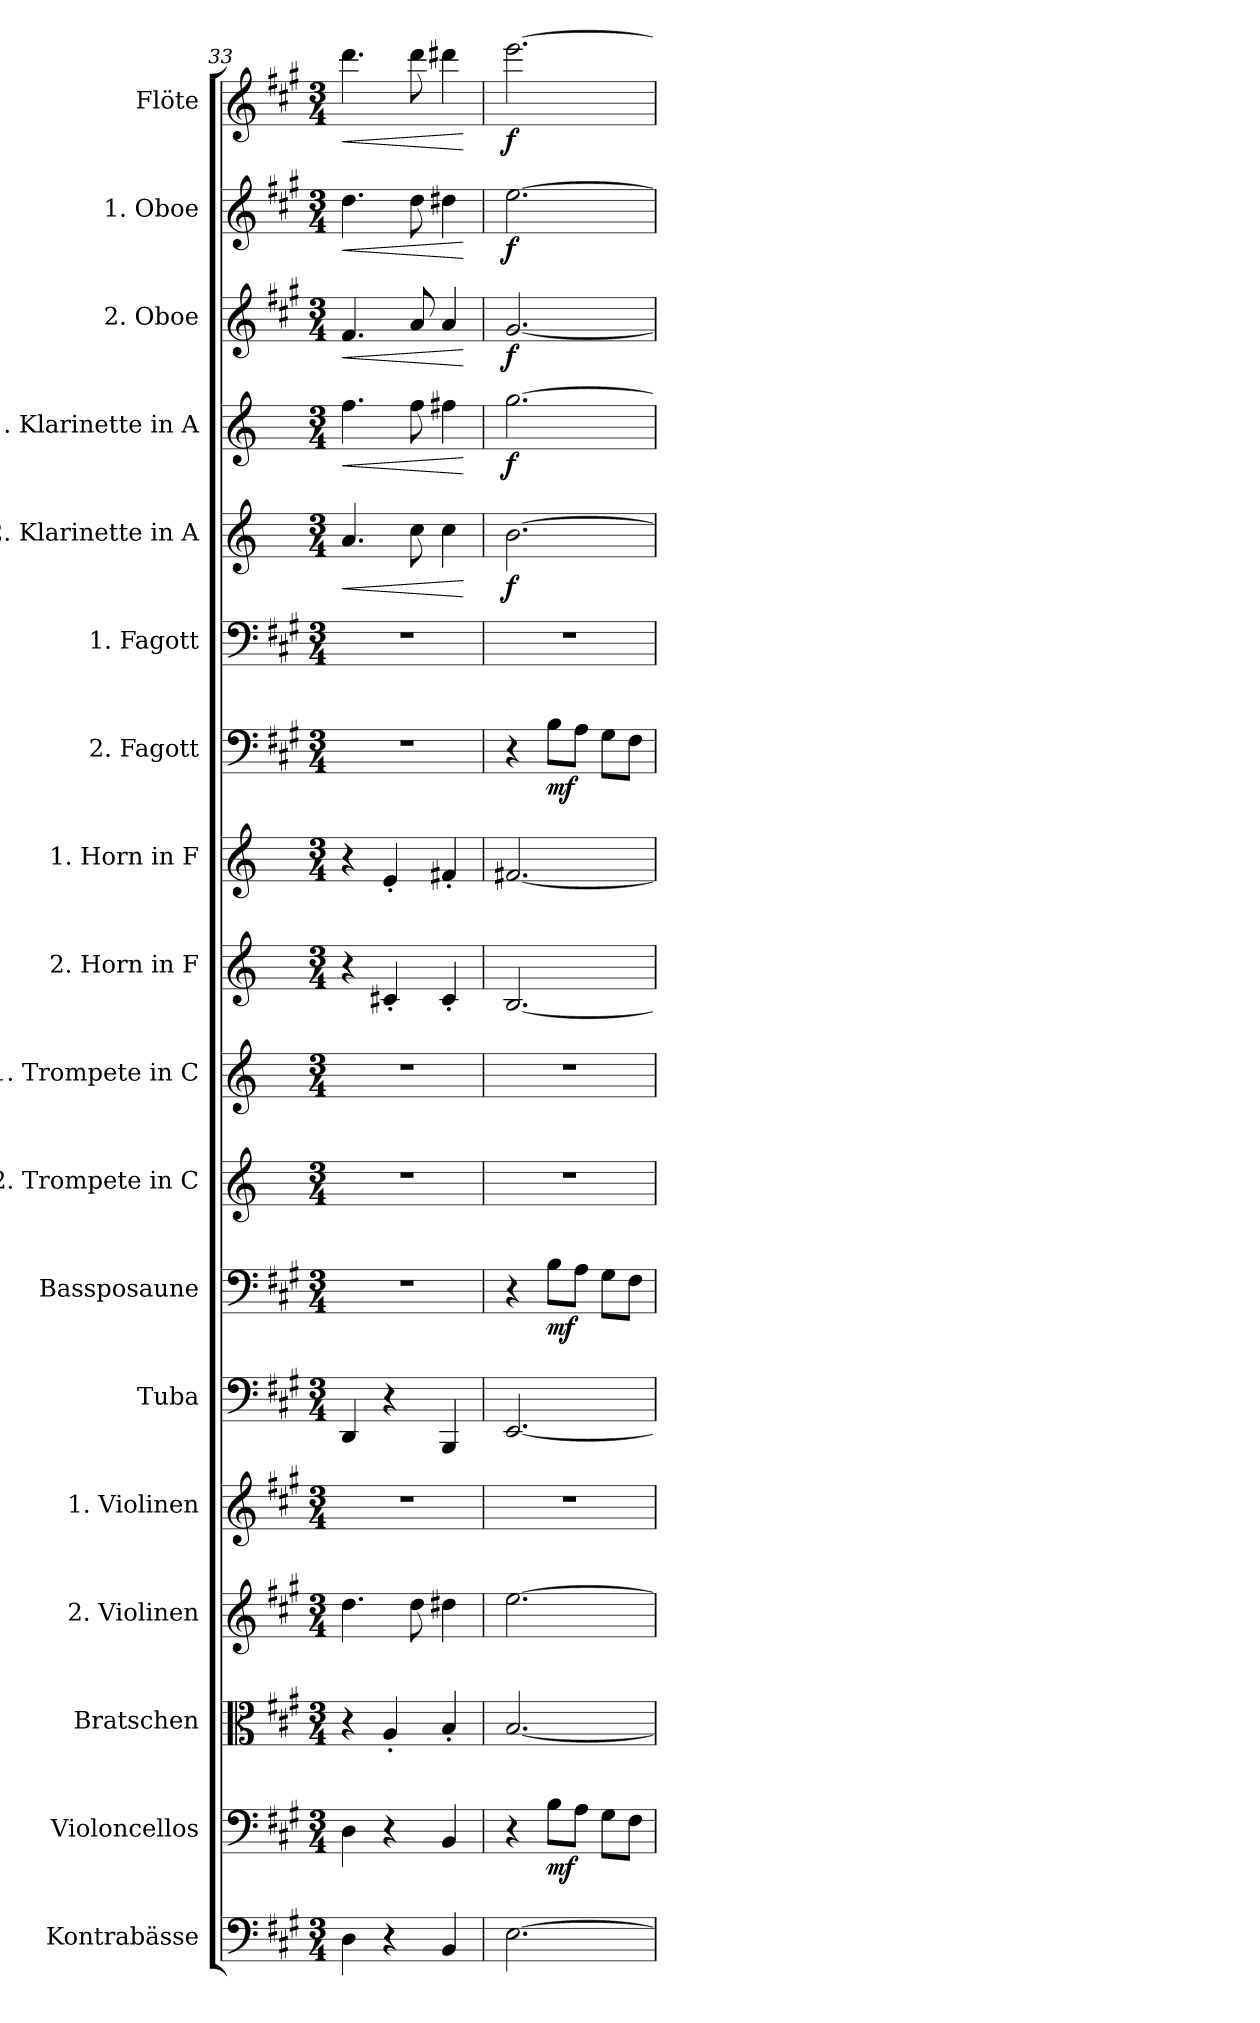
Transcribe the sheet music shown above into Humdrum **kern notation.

**kern	**kern	**dynam	**kern	**kern	**kern	**kern	**kern	**dynam	**kern	**kern	**kern	**kern	**kern	**dynam	**kern	**kern	**dynam	**kern	**dynam	**kern	**dynam	**kern	**dynam	**kern	**dynam
*part18	*part17	*part17	*part16	*part15	*part14	*part13	*part12	*part12	*part11	*part10	*part9	*part8	*part7	*part7	*part6	*part5	*part5	*part4	*part4	*part3	*part3	*part2	*part2	*part1	*part1
*staff18	*staff17	*staff17	*staff16	*staff15	*staff14	*staff13	*staff12	*staff12	*staff11	*staff10	*staff9	*staff8	*staff7	*staff7	*staff6	*staff5	*staff5	*staff4	*staff4	*staff3	*staff3	*staff2	*staff2	*staff1	*staff1
*I"Kontrabässe	*I"Violoncellos	*	*I"Bratschen	*I"2. Violinen	*I"1. Violinen	*I"Tuba	*I"Bassposaune	*	*I"2. Trompete in C	*I"1. Trompete in C	*I"2. Horn in F	*I"1. Horn in F	*I"2. Fagott	*	*I"1. Fagott	*I"2. Klarinette in A	*	*I"1. Klarinette in A	*	*I"2. Oboe	*	*I"1. Oboe	*	*I"Flöte	*
*I'Kbs.	*I'Vcs.	*	*I'Bran.	*I'2. Vln.	*I'1. Vln.	*I'Tba.	*I'B.psn.	*	*	*	*	*	*I'2. Fgt.	*	*I'1. Fgt.	*	*	*	*	*I'2. Ob.	*	*I'1. Ob.	*	*I'Fl.	*
*clefF4	*clefF4	*	*clefC3	*clefG2	*clefG2	*clefF4	*clefF4	*	*clefG2	*clefG2	*clefG2	*clefG2	*clefF4	*	*clefF4	*clefG2	*	*clefG2	*	*clefG2	*	*clefG2	*	*clefG2	*
*ITrd7c12	*	*	*	*	*	*	*	*	*	*	*ITrd4c7	*ITrd4c7	*	*	*	*ITrd2c3	*	*ITrd2c3	*	*	*	*	*	*	*
*k[f#c#g#]	*k[f#c#g#]	*	*k[f#c#g#]	*k[f#c#g#]	*k[f#c#g#]	*k[f#c#g#]	*k[f#c#g#]	*	*k[]	*k[]	*k[b-]	*k[b-]	*k[f#c#g#]	*	*k[f#c#g#]	*k[f#c#g#]	*	*k[f#c#g#]	*	*k[f#c#g#]	*	*k[f#c#g#]	*	*k[f#c#g#]	*
*M3/4	*M3/4	*	*M3/4	*M3/4	*M3/4	*M3/4	*M3/4	*	*M3/4	*M3/4	*M3/4	*M3/4	*M3/4	*	*M3/4	*M3/4	*	*M3/4	*	*M3/4	*	*M3/4	*	*M3/4	*
=33	=33	=33	=33	=33	=33	=33	=33	=33	=33	=33	=33	=33	=33	=33	=33	=33	=33	=33	=33	=33	=33	=33	=33	=33	=33
!	!	!	!	!	!	!	!	!	!	!	!	!	!	!	!	!	!LO:HP:b	!	!LO:HP:b	!	!LO:HP:b	!	!LO:HP:b	!	!LO:HP:b
4DD\	4D\	.	4r	4.dd\	2.r	4DD/	2.r	.	2.r	2.r	4r	4r	2.r	.	2.r	4.f#/	<	4.dd\	<	4.f#/	<	4.dd\	<	4.ddd\	<
4r	4r	.	4A'/	.	.	4r	.	.	.	.	4F#X'/	4A'/	.	.	.	.	.	.	.	.	.	.	.	.	.
.	.	.	.	8dd\	.	.	.	.	.	.	.	.	.	.	.	8a\	.	8dd\	.	8a/	.	8dd\	.	8ddd\	.
4BBB/	4BB/	.	4B'/	4dd#X\	.	4BBB/	.	.	.	.	4F#'/	4Bn'/	.	.	.	4a\	.	4dd#X\	.	4a/	.	4dd#X\	.	4ddd#X\	.
.	.	.	.	.	.	.	.	.	.	.	.	.	.	.	.	.	[	.	[	.	[	.	[	.	[
=34	=34	=34	=34	=34	=34	=34	=34	=34	=34	=34	=34	=34	=34	=34	=34	=34	=34	=34	=34	=34	=34	=34	=34	=34	=34
!	!	!	!	!	!	!	!	!	!	!	!	!	!	!	!	!	!LO:DY:b	!	!LO:DY:b	!	!LO:DY:b	!	!LO:DY:b	!	!LO:DY:b
[2.EE\	4r	.	[2.B/	[2.ee\	2.r	[2.EE/	4r	.	2.r	2.r	[2.E/	[2.Bn/	4r	.	2.r	[2.g#\	f	[2.ee\	f	[2.g#/	f	[2.ee\	f	[2.eee\	f
!	!	!LO:DY:b	!	!	!	!	!	!LO:DY:b	!	!	!	!	!	!LO:DY:b	!	!	!	!	!	!	!	!	!	!	!
.	8B\L	mf	.	.	.	.	8B\L	mf	.	.	.	.	8B\L	mf	.	.	.	.	.	.	.	.	.	.	.
.	8A\J	.	.	.	.	.	8A\J	.	.	.	.	.	8A\J	.	.	.	.	.	.	.	.	.	.	.	.
.	8G#\L	.	.	.	.	.	8G#\L	.	.	.	.	.	8G#\L	.	.	.	.	.	.	.	.	.	.	.	.
.	8F#\J	.	.	.	.	.	8F#\J	.	.	.	.	.	8F#\J	.	.	.	.	.	.	.	.	.	.	.	.
=	=	=	=	=	=	=	=	=	=	=	=	=	=	=	=	=	=	=	=	=	=	=	=	=	=
*-	*-	*-	*-	*-	*-	*-	*-	*-	*-	*-	*-	*-	*-	*-	*-	*-	*-	*-	*-	*-	*-	*-	*-	*-	*-
